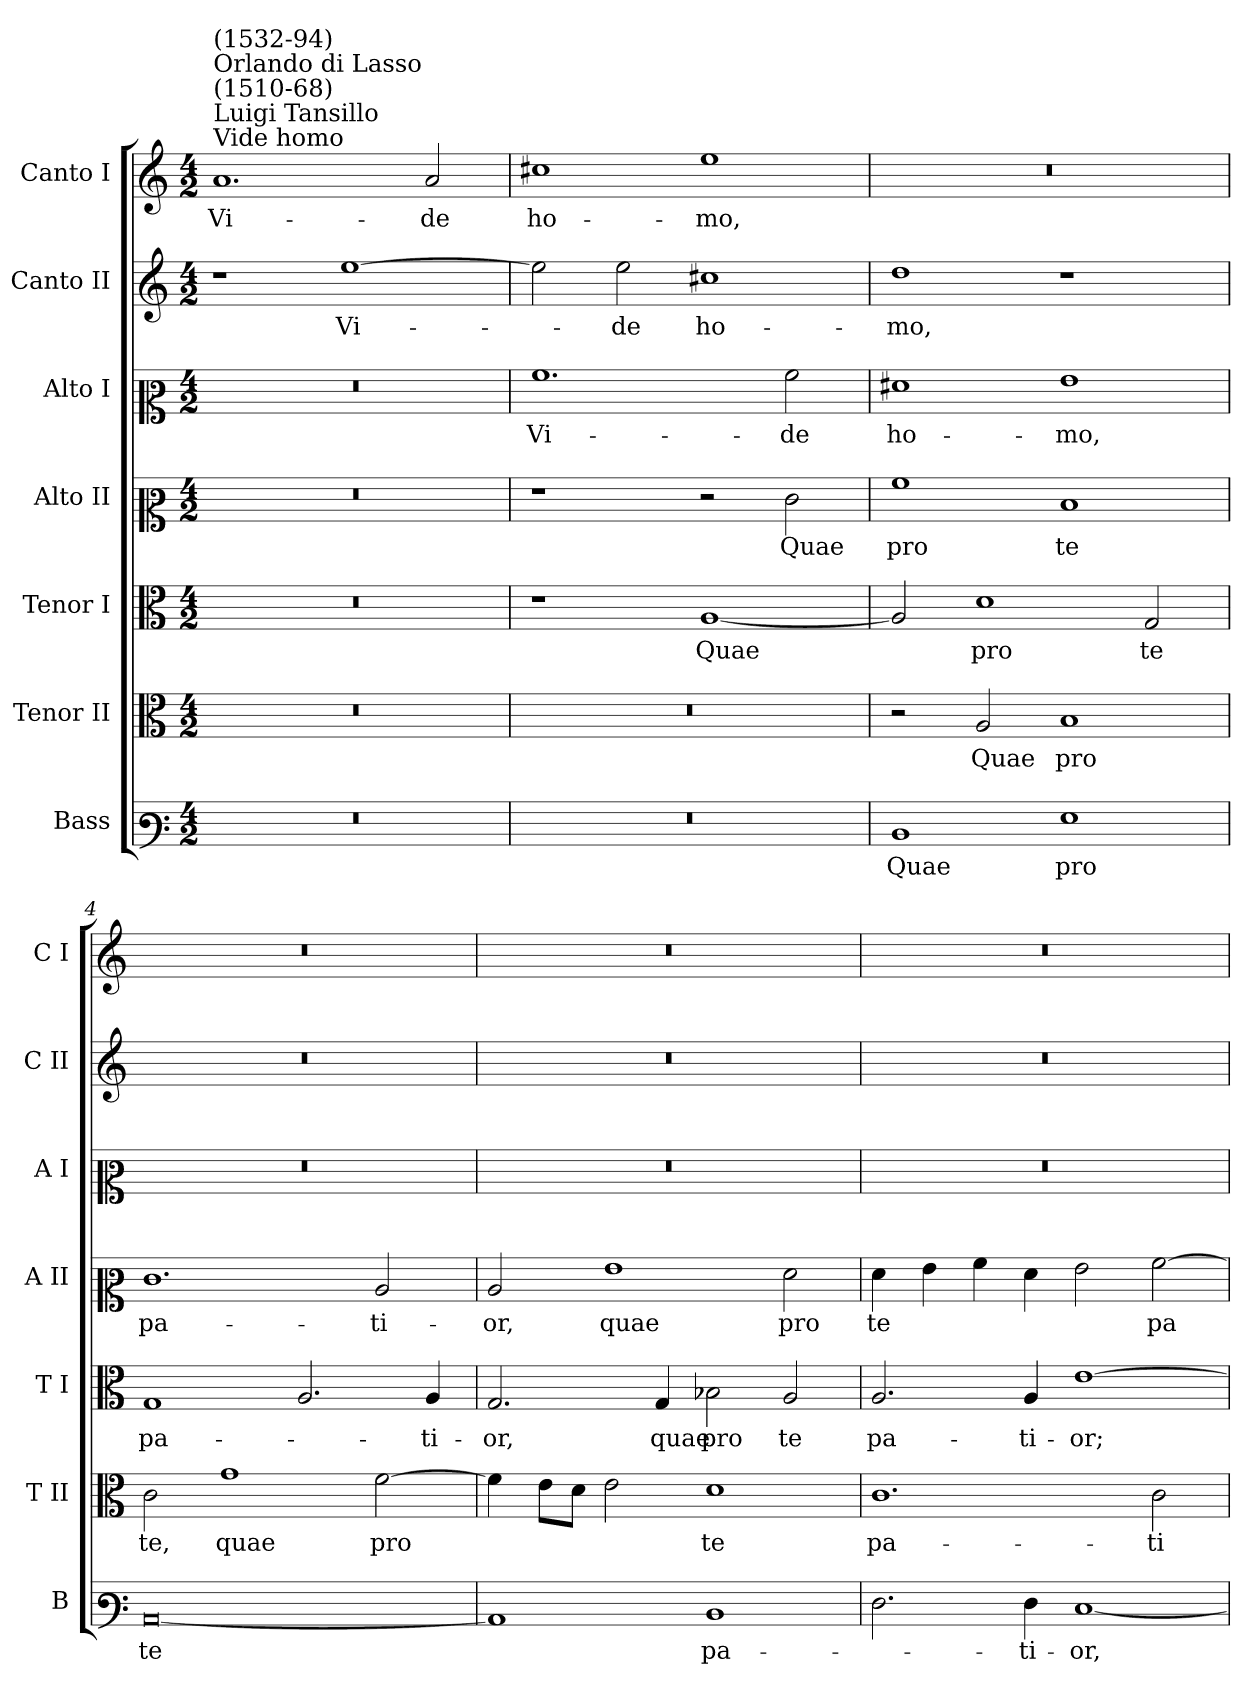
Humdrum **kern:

**kern	**text	**kern	**text	**kern	**text	**kern	**text	**kern	**text	**kern	**text	**kern	**text
*part7	*part7	*part6	*part6	*part5	*part5	*part4	*part4	*part3	*part3	*part2	*part2	*part1	*part1
*staff7	*staff7	*staff6	*staff6	*staff5	*staff5	*staff4	*staff4	*staff3	*staff3	*staff2	*staff2	*staff1	*staff1
*I"Bass	*	*I"Tenor II	*	*I"Tenor I	*	*I"Alto II	*	*I"Alto I	*	*I"Canto II	*	*I"Canto I	*
*I'B	*	*I'T II	*	*I'T I	*	*I'A II	*	*I'A I	*	*I'C II	*	*I'C I	*
*clefF3	*	*clefC3	*	*clefC3	*	*clefC2	*	*clefC2	*	*clefG2	*	*clefG2	*
*k[]	*	*k[]	*	*k[]	*	*k[]	*	*k[]	*	*k[]	*	*k[]	*
*M4/2	*	*M4/2	*	*M4/2	*	*M4/2	*	*M4/2	*	*M4/2	*	*M4/2	*
=1	=1	=1	=1	=1	=1	=1	=1	=1	=1	=1	=1	=1	=1
!	!	!	!	!	!	!	!	!	!	!	!	!LO:TX:a:t=Vide homo	!
!	!	!	!	!	!	!	!	!	!	!	!	!LO:TX:a:t=Luigi Tansillo	!
!	!	!	!	!	!	!	!	!	!	!	!	!LO:TX:a:t=(1510-68)	!
!	!	!	!	!	!	!	!	!	!	!	!	!LO:TX:a:t=Orlando di Lasso	!
!	!	!	!	!	!	!	!	!	!	!	!	!LO:TX:a:t=(1532-94)	!
!	!	!	!	!	!	!	!	!	!	!	!	!	!LO:LY:b
0r	.	0r	.	0r	.	0r	.	0r	.	1r	.	1.a	Vi-
!	!	!	!	!	!	!	!	!	!	!	!LO:LY:b	!	!
.	.	.	.	.	.	.	.	.	.	[1ee	Vi-	.	.
!	!	!	!	!	!	!	!	!	!	!	!	!	!LO:LY:b
.	.	.	.	.	.	.	.	.	.	.	.	2a/	-de
=2	=2	=2	=2	=2	=2	=2	=2	=2	=2	=2	=2	=2	=2
!	!	!	!	!	!	!	!	!	!LO:LY:b	!	!	!	!LO:LY:b
0r	.	0r	.	1r	.	1r	.	1.a	Vi-	2ee\]	.	1cc#X	ho-
!	!	!	!	!	!	!	!	!	!	!	!LO:LY:b	!	!
.	.	.	.	.	.	.	.	.	.	2ee\	-de	.	.
!	!	!	!	!	!LO:LY:b	!	!	!	!	!	!LO:LY:b	!	!LO:LY:b
.	.	.	.	[1A	Quae	2r	.	.	.	1cc#X	ho-	1ee	-mo,
!	!	!	!	!	!	!	!LO:LY:b	!	!LO:LY:b	!	!	!	!
.	.	.	.	.	.	2e\	Quae	2a\	-de	.	.	.	.
=3	=3	=3	=3	=3	=3	=3	=3	=3	=3	=3	=3	=3	=3
!	!LO:LY:b	!	!	!	!	!	!LO:LY:b	!	!LO:LY:b	!	!LO:LY:b	!	!
1D	Quae	2r	.	2A/]	.	1a	pro	1f#X	ho-	1dd	-mo,	0r	.
!	!	!	!LO:LY:b	!	!LO:LY:b	!	!	!	!	!	!	!	!
.	.	2A/	Quae	1d	pro	.	.	.	.	.	.	.	.
!	!LO:LY:b	!	!LO:LY:b	!	!	!	!LO:LY:b	!	!LO:LY:b	!	!	!	!
1G	pro	1B	pro	.	.	1d	te	1g	-mo,	1r	.	.	.
!	!	!	!	!	!LO:LY:b	!	!	!	!	!	!	!	!
.	.	.	.	2G/	te	.	.	.	.	.	.	.	.
=4	=4	=4	=4	=4	=4	=4	=4	=4	=4	=4	=4	=4	=4
!	!LO:LY:b	!	!LO:LY:b	!	!LO:LY:b	!	!LO:LY:b	!	!	!	!	!	!
[0C	te	2c\	te,	1G	pa-	1.e	pa-	0r	.	0r	.	0r	.
!	!	!	!LO:LY:b	!	!	!	!	!	!	!	!	!	!
.	.	1g	quae	.	.	.	.	.	.	.	.	.	.
.	.	.	.	2.A/	.	.	.	.	.	.	.	.	.
!	!	!	!LO:LY:b	!	!	!	!LO:LY:b	!	!	!	!	!	!
.	.	[2f\	pro	.	.	2c/	-ti-	.	.	.	.	.	.
!	!	!	!	!	!LO:LY:b	!	!	!	!	!	!	!	!
.	.	.	.	4A/	-ti-	.	.	.	.	.	.	.	.
=5	=5	=5	=5	=5	=5	=5	=5	=5	=5	=5	=5	=5	=5
!	!	!	!	!	!LO:LY:b	!	!LO:LY:b	!	!	!	!	!	!
1C]	.	4f\]	.	2.G/	-or,	2c/	-or,	0r	.	0r	.	0r	.
.	.	8e\L	.	.	.	.	.	.	.	.	.	.	.
.	.	8d\J	.	.	.	.	.	.	.	.	.	.	.
!	!	!	!	!	!	!	!LO:LY:b	!	!	!	!	!	!
.	.	2e\	.	.	.	1g	quae	.	.	.	.	.	.
!	!	!	!	!	!LO:LY:b	!	!	!	!	!	!	!	!
.	.	.	.	4G/	quae	.	.	.	.	.	.	.	.
!	!LO:LY:b	!	!LO:LY:b	!	!LO:LY:b	!	!	!	!	!	!	!	!
1D	pa-	1d	te	2B-X\	pro	.	.	.	.	.	.	.	.
!	!	!	!	!	!LO:LY:b	!	!LO:LY:b	!	!	!	!	!	!
.	.	.	.	2A/	te	2f\	pro	.	.	.	.	.	.
!!LO:PB:g=z
=6	=6	=6	=6	=6	=6	=6	=6	=6	=6	=6	=6	=6	=6
!	!	!	!LO:LY:b	!	!LO:LY:b	!	!LO:LY:b	!	!	!	!	!	!
2.F\	.	1.c	pa-	2.A/	pa-	4f\	te	0r	.	0r	.	0r	.
.	.	.	.	.	.	4g\	.	.	.	.	.	.	.
.	.	.	.	.	.	4a\	.	.	.	.	.	.	.
!	!LO:LY:b	!	!	!	!LO:LY:b	!	!	!	!	!	!	!	!
4F\	-ti-	.	.	4A/	-ti-	4f\	.	.	.	.	.	.	.
!	!LO:LY:b	!	!	!	!LO:LY:b	!	!	!	!	!	!	!	!
[1E	-or,	.	.	[1e	-or;	2g\	.	.	.	.	.	.	.
!	!	!	!LO:LY:b	!	!	!	!LO:LY:b	!	!	!	!	!	!
.	.	2c\	-ti-	.	.	[2a\	pa-	.	.	.	.	.	.
=	=	=	=	=	=	=	=	=	=	=	=	=	=
*-	*-	*-	*-	*-	*-	*-	*-	*-	*-	*-	*-	*-	*-
